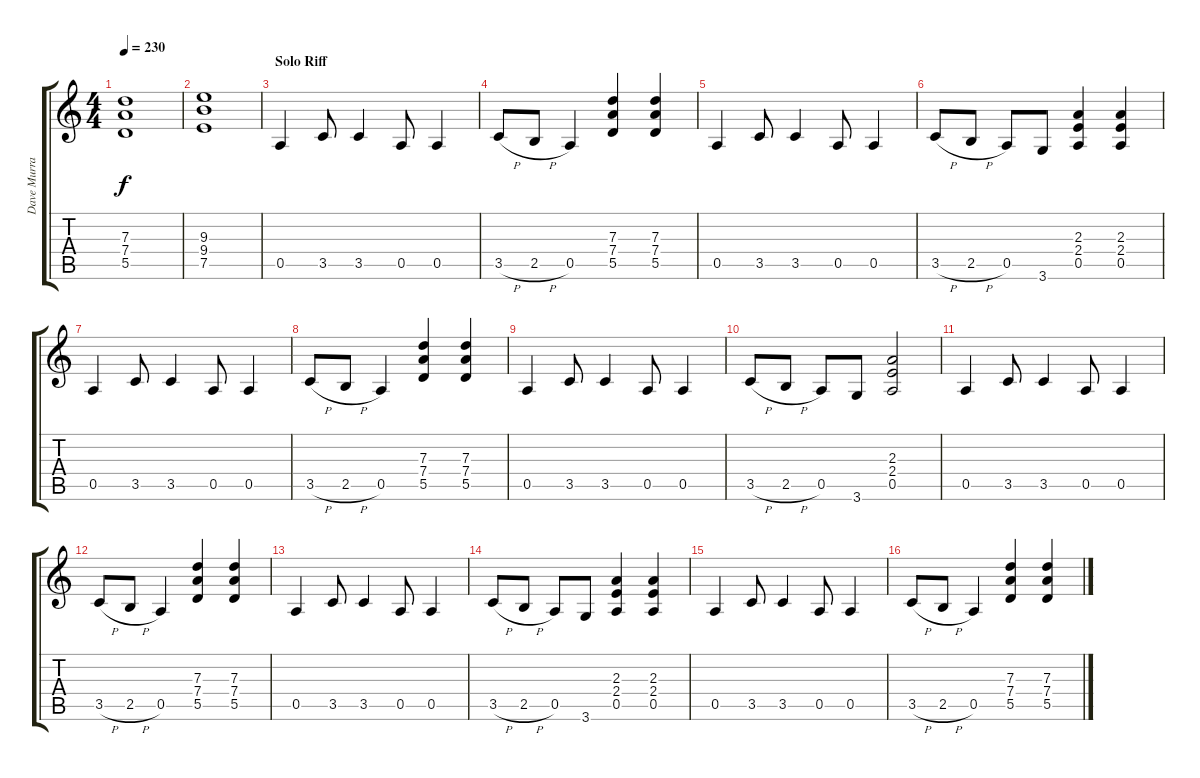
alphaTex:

\track ("Dave Murray" "Dave Murra") {instrument distortionguitar}
\staff {score tabs}
\tuning (E4 B3 G3 D3 A2 E2) {hide}
\ts (4 4)
\tempo 230
\clef g2
\ks c
(7.3 7.4 5.5).1{dy f} |
(9.3 9.4 7.5).1 |
\section ("" "Solo Riff")
0.5.4 3.5.8 3.5.4 0.5.8 0.5.4 |
3.5{h}.8 2.5{h}.8 0.5.4 (7.3 7.4 5.5).4 (7.3 7.4 5.5).4 |
0.5.4 3.5.8 3.5.4 0.5.8 0.5.4 |
3.5{h}.8 2.5{h}.8 0.5.8 3.6.8 (2.3 2.4 0.5).4 (2.3 2.4 0.5).4 |
0.5.4 3.5.8 3.5.4 0.5.8 0.5.4 |
3.5{h}.8 2.5{h}.8 0.5.4 (7.3 7.4 5.5).4 (7.3 7.4 5.5).4 |
0.5.4 3.5.8 3.5.4 0.5.8 0.5.4 |
3.5{h}.8 2.5{h}.8 0.5.8 3.6.8 (2.3 2.4 0.5).2 |
0.5.4 3.5.8 3.5.4 0.5.8 0.5.4 |
3.5{h}.8 2.5{h}.8 0.5.4 (7.3 7.4 5.5).4 (7.3 7.4 5.5).4 |
0.5.4 3.5.8 3.5.4 0.5.8 0.5.4 |
3.5{h}.8 2.5{h}.8 0.5.8 3.6.8 (2.3 2.4 0.5).4 (2.3 2.4 0.5).4 |
0.5.4 3.5.8 3.5.4 0.5.8 0.5.4 |
3.5{h}.8 2.5{h}.8 0.5.4 (7.3 7.4 5.5).4 (7.3 7.4 5.5).4
